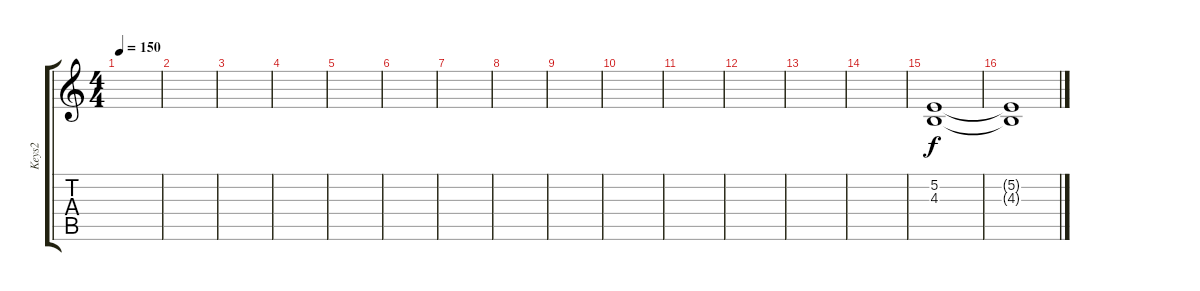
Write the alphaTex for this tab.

\track ("Keys2" "Keys2") {instrument lead2sawtooth}
\staff {score tabs}
\tuning (E4 B3 G3 D3 A2 E2) {hide}
\ts (4 4)
\tempo 150
\clef g2
\ks c
|
|
|
|
|
|
|
|
|
|
|
|
|
|
(5.2 4.3).1{volume 6 instrument lead1square} |
(5.2{t} 4.3{t}).1
